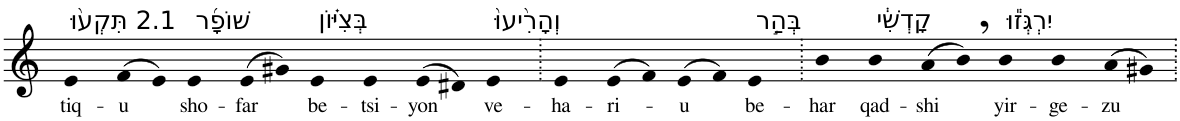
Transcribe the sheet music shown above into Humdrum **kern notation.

**kern	**text
*part1	*part1
*staff1	*staff1
*I"Piano	*
*I'Pno	*
*clefG2	*
*k[]	*
=1	=1
!LO:TX:a:t=2.1 תִּקְע֨וּ	!
!	!LO:LY:b
4e	tiq-
!	!LO:LY:b
(>8f	-u
8e)	.
!LO:TX:a:t=שׁוֹפָ֜ר	!
!	!LO:LY:b
4e	sho-
!	!LO:LY:b
(>8e	-far
8g#X)	.
!LO:TX:a:t=בְּצִיּ֗וֹן	!
!	!LO:LY:b
4e	be-
!	!LO:LY:b
4e	-tsi-
!	!LO:LY:b
(>8e	-yon
8d#X)	.
!LO:TX:a:t=וְהָרִ֙יעוּ֙	!
!	!LO:LY:b
4e	ve-
=2.	=2.
!	!LO:LY:b
4e	-ha-
!	!LO:LY:b
(>8e	-ri-
8f)	.
!	!LO:LY:b
(>8e	-u
8f)	.
!LO:TX:a:t=בְּהַ֣ר	!
!	!LO:LY:b
4e	be-
=3.	=3.
!	!LO:LY:b
4b	-har
!LO:TX:a:t=קָדְשִׁ֔י	!
!	!LO:LY:b
4b	qad-
!	!LO:LY:b
(>8a	-shi
8b,)	.
!LO:TX:a:t=יִרְגְּז֕וּ	!
!	!LO:LY:b
4b	yir-
!	!LO:LY:b
4b	-ge-
!	!LO:LY:b
(>8a	-zu
8g#X)	.
=.	=.
*-	*-
